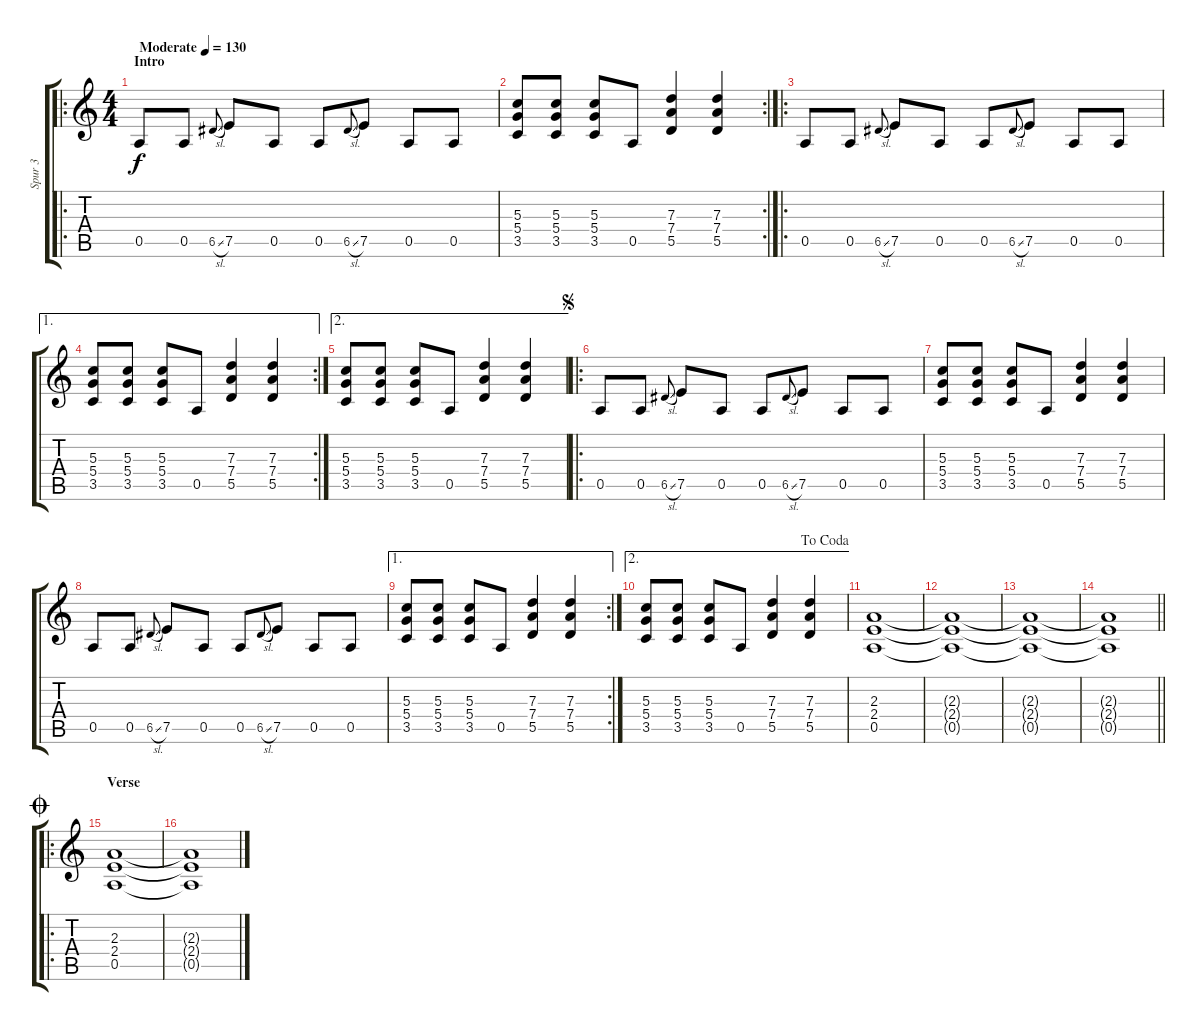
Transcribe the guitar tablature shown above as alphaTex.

\track ("Spur 3" "Spur 3") {instrument distortionguitar}
\staff {score tabs}
\tuning (E4 B3 G3 D3 A2 E2) {hide}
\ro
\ts (4 4)
\section ("" "Intro")
\tempo (130 "Moderate")
\clef g2
\ks c
0.5.8{dy f instrument distortionguitar} 0.5.8 6.5{sl}.8{gr onbeat} 7.5.8 0.5.8 0.5.8 6.5{sl}.8{gr onbeat} 7.5.8 0.5.8 0.5.8 |
\rc 2
(5.3 5.4 3.5).8 (5.3 5.4 3.5).8 (5.3 5.4 3.5).8 0.5.8 (7.3 7.4 5.5).4 (7.3 7.4 5.5).4 |
\ro
0.5.8 0.5.8 6.5{sl}.8{gr onbeat} 7.5.8 0.5.8 0.5.8 6.5{sl}.8{gr onbeat} 7.5.8 0.5.8 0.5.8 |
\ae 1
\rc 2
(5.3 5.4 3.5).8 (5.3 5.4 3.5).8 (5.3 5.4 3.5).8 0.5.8 (7.3 7.4 5.5).4 (7.3 7.4 5.5).4 |
\ae 2
(5.3 5.4 3.5).8 (5.3 5.4 3.5).8 (5.3 5.4 3.5).8 0.5.8 (7.3 7.4 5.5).4 (7.3 7.4 5.5).4 |
\ro
\jump segno
0.5.8 0.5.8 6.5{sl}.8{gr onbeat} 7.5.8 0.5.8 0.5.8 6.5{sl}.8{gr onbeat} 7.5.8 0.5.8 0.5.8 |
(5.3 5.4 3.5).8 (5.3 5.4 3.5).8 (5.3 5.4 3.5).8 0.5.8 (7.3 7.4 5.5).4 (7.3 7.4 5.5).4 |
0.5.8 0.5.8 6.5{sl}.8{gr onbeat} 7.5.8 0.5.8 0.5.8 6.5{sl}.8{gr onbeat} 7.5.8 0.5.8 0.5.8 |
\ae 1
\rc 2
(5.3 5.4 3.5).8 (5.3 5.4 3.5).8 (5.3 5.4 3.5).8 0.5.8 (7.3 7.4 5.5).4 (7.3 7.4 5.5).4 |
\ae 2
\jump dacoda
(5.3 5.4 3.5).8 (5.3 5.4 3.5).8 (5.3 5.4 3.5).8 0.5.8 (7.3 7.4 5.5).4 (7.3 7.4 5.5).4 |
(2.3 2.4 0.5).1 |
(2.3{t} 2.4{t} 0.5{t}).1 |
(2.3{t} 2.4{t} 0.5{t}).1 |
\barLineRight lightlight
(2.3{t} 2.4{t} 0.5{t}).1 |
\ro
\section ("" "Verse")
\jump coda
(2.3 2.4 0.5).1 |
(2.3{t} 2.4{t} 0.5{t}).1
